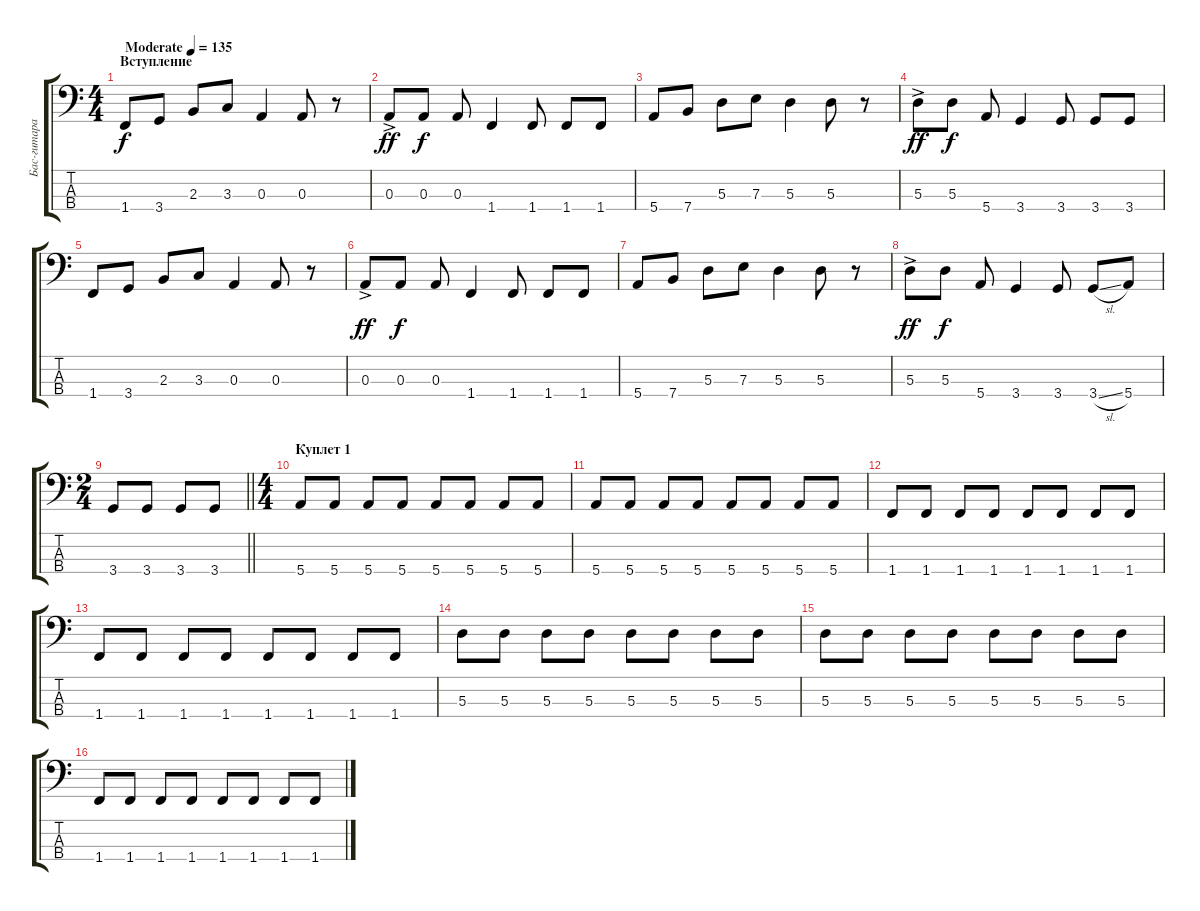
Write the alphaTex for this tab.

\track ("Бас-гитара" "Бас-гитара") {instrument electricbassfinger}
\staff {score tabs}
\tuning (G2 D2 A1 E1) {hide}
\ts (4 4)
\section ("" "Вступление")
\tempo (135 "Moderate")
\clef f4
\ks c
1.4.8{dy f instrument electricbassfinger} 3.4.8 2.3.8 3.3.8 0.3.4 0.3.8 r.8 |
0.3{ac}.8{dy ff} 0.3.8{dy f} 0.3.8 1.4.4 1.4.8 1.4.8 1.4.8 |
5.4.8 7.4.8 5.3.8 7.3.8 5.3.4 5.3.8 r.8 |
5.3{ac}.8{dy ff} 5.3.8{dy f} 5.4.8 3.4.4 3.4.8 3.4.8 3.4.8 |
1.4.8 3.4.8 2.3.8 3.3.8 0.3.4 0.3.8 r.8 |
0.3{ac}.8{dy ff} 0.3.8{dy f} 0.3.8 1.4.4 1.4.8 1.4.8 1.4.8 |
5.4.8 7.4.8 5.3.8 7.3.8 5.3.4 5.3.8 r.8 |
5.3{ac}.8{dy ff} 5.3.8{dy f} 5.4.8 3.4.4 3.4.8 3.4{sl}.8 5.4.8 |
\ts (2 4)
\barLineRight lightlight
3.4.8 3.4.8 3.4.8 3.4.8 |
\ts (4 4)
\section ("" "Куплет 1")
5.4.8 5.4.8 5.4.8 5.4.8 5.4.8 5.4.8 5.4.8 5.4.8 |
5.4.8 5.4.8 5.4.8 5.4.8 5.4.8 5.4.8 5.4.8 5.4.8 |
1.4.8 1.4.8 1.4.8 1.4.8 1.4.8 1.4.8 1.4.8 1.4.8 |
1.4.8 1.4.8 1.4.8 1.4.8 1.4.8 1.4.8 1.4.8 1.4.8 |
5.3.8 5.3.8 5.3.8 5.3.8 5.3.8 5.3.8 5.3.8 5.3.8 |
5.3.8 5.3.8 5.3.8 5.3.8 5.3.8 5.3.8 5.3.8 5.3.8 |
1.4.8 1.4.8 1.4.8 1.4.8 1.4.8 1.4.8 1.4.8 1.4.8
